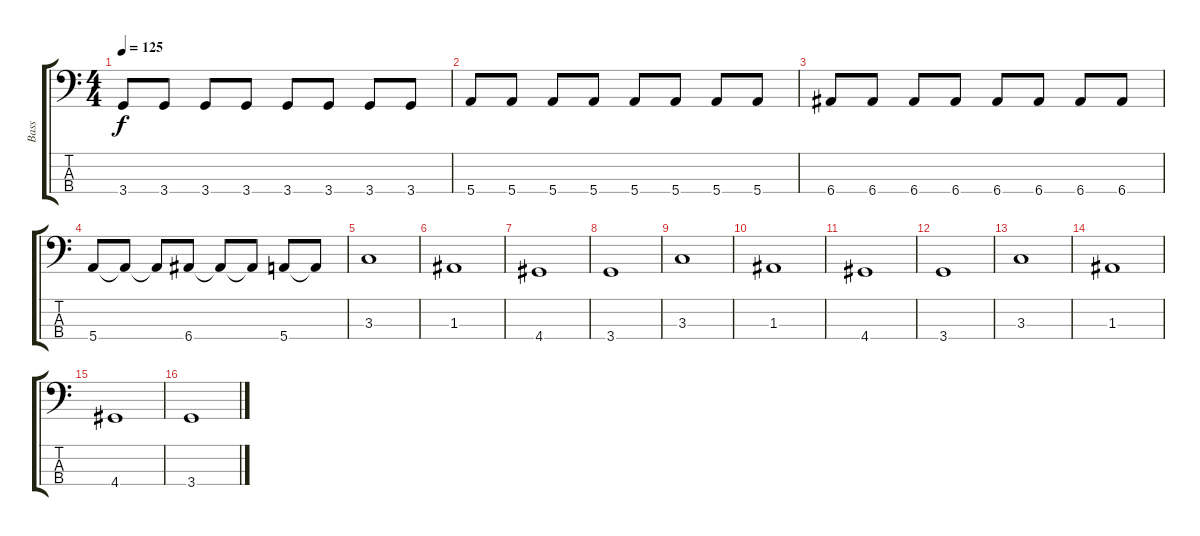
\track ("Bass" "Bass") {instrument electricbassfinger}
\staff {score tabs}
\tuning (G2 D2 A1 E1) {hide}
\ts (4 4)
\tempo 125
\clef f4
\ks c
3.4.8{dy f} 3.4.8 3.4.8 3.4.8 3.4.8 3.4.8 3.4.8 3.4.8 |
5.4.8 5.4.8 5.4.8 5.4.8 5.4.8 5.4.8 5.4.8 5.4.8 |
6.4.8 6.4.8 6.4.8 6.4.8 6.4.8 6.4.8 6.4.8 6.4.8 |
5.4.8 5.4{t}.8 5.4{t}.8 6.4.8 6.4{t}.8 6.4{t}.8 5.4.8 5.4{t}.8 |
3.3.1 |
1.3.1 |
4.4.1 |
3.4.1 |
3.3.1 |
1.3.1 |
4.4.1 |
3.4.1 |
3.3.1 |
1.3.1 |
4.4.1 |
3.4.1
